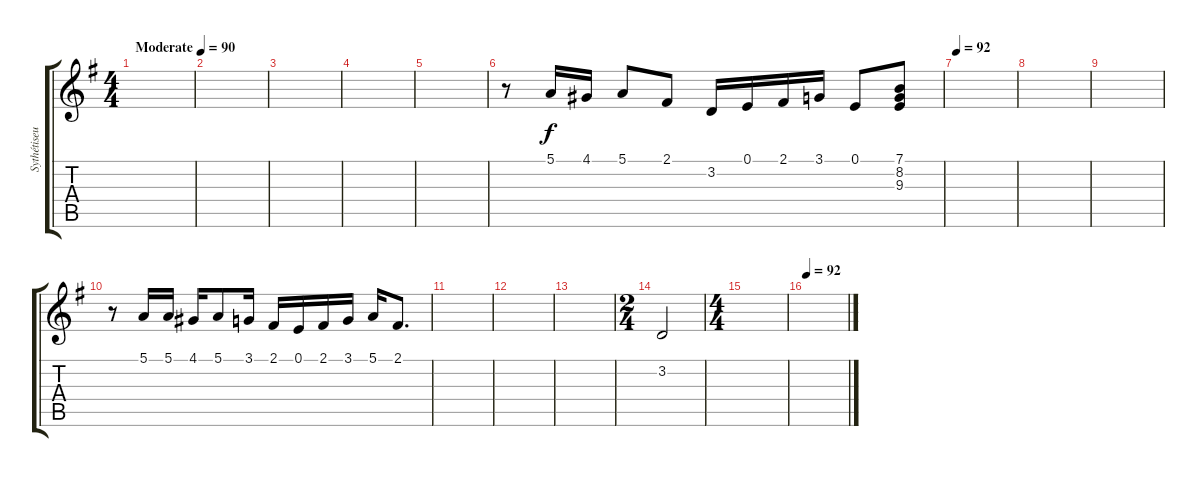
\track ("Sythétiseur" "Sythétiseu") {instrument stringensemble1}
\staff {score tabs}
\tuning (E4 B3 G3 D3 A2 E2) {hide}
\ts (4 4)
\tempo (90 "Moderate")
\clef g2
\ks g
|
|
|
|
|
r.8{volume 16} 5.1.16 4.1.16 5.1.8 2.1.8 3.2.16 0.1.16 2.1.16 3.1.16 0.1.8 (7.1 8.2 9.3).8 |
\tempo 92
|
|
|
r.8 5.1.16 5.1.16 4.1.16 5.1.8 3.1.16 2.1.16 0.1.16 2.1.16 3.1.16 5.1.16 2.1.8{d} |
|
|
|
\ts (2 4)
3.2.2 |
\ts (4 4)
|
\tempo 92
